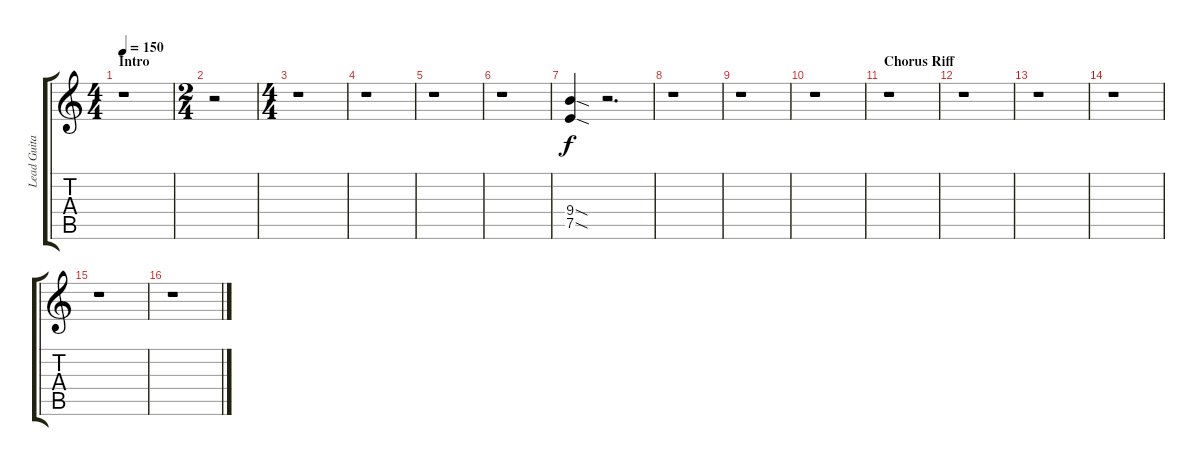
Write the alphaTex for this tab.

\track ("Lead Guitar" "Lead Guita") {instrument distortionguitar}
\staff {score tabs}
\tuning (E4 B3 G3 D3 A2 E2) {hide}
\ts (4 4)
\section ("" "Intro")
\tempo 150
\clef g2
\ks c
r.1{dy f instrument distortionguitar} |
\ts (2 4)
r.2 |
\ts (4 4)
r.1 |
r.1 |
r.1 |
r.1 |
(9.4{sod} 7.5{sod}).4 r.2{d} |
r.1 |
r.1 |
r.1 |
\section ("" "Chorus Riff")
r.1 |
r.1 |
r.1 |
r.1 |
r.1 |
r.1
